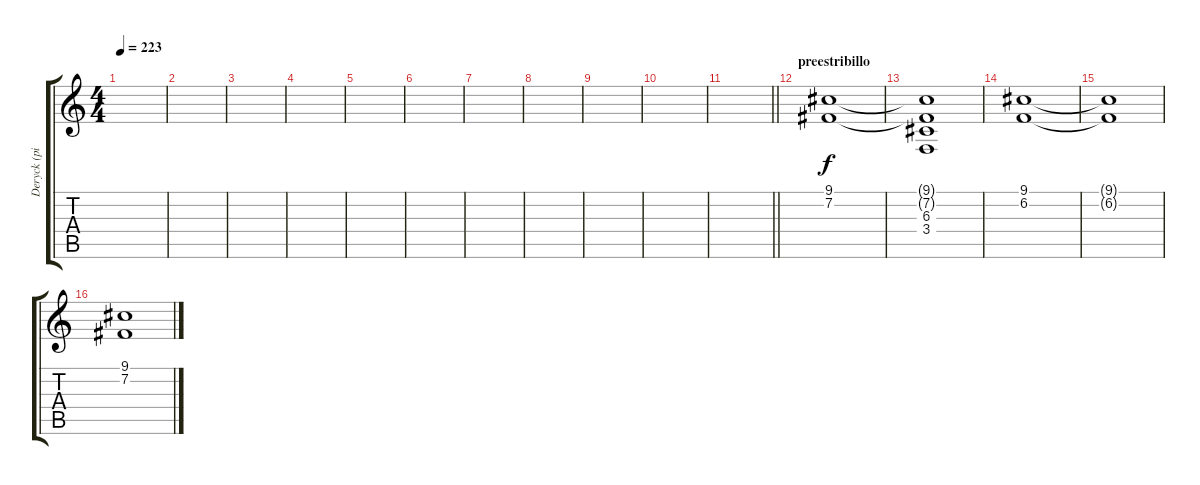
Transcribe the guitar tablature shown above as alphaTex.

\track ("Deryck (piano)" "Deryck (pi") {instrument acousticgrandpiano}
\staff {score tabs}
\tuning (E4 B3 G3 D3 A2 E2) {hide}
\ts (4 4)
\tempo 223
\clef g2
\ks c
|
|
|
|
|
|
|
|
|
|
\barLineRight lightlight
|
\section ("" "preestribillo")
(9.1 7.2).1 |
(9.1{t} 7.2{t} 6.3 3.4).1 |
(9.1 6.2).1 |
(9.1{t} 6.2{t}).1 |
(9.1 7.2).1
